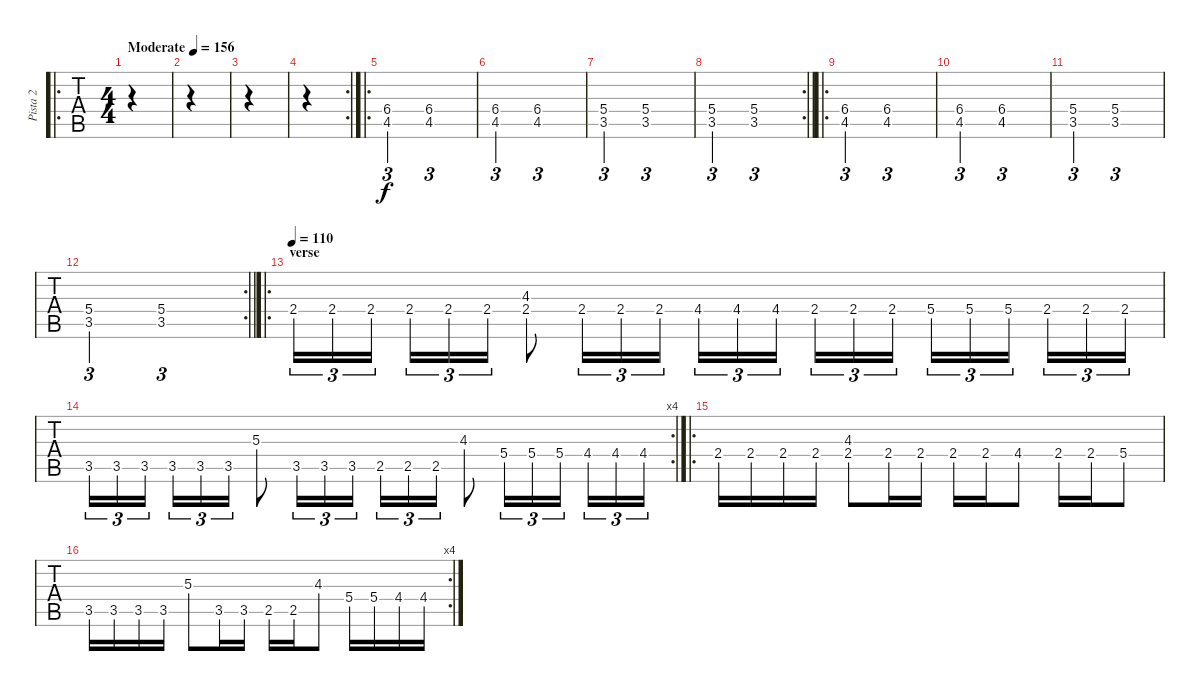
\track ("Pista 2" "Pista 2") {instrument overdrivenguitar}
\staff {tabs}
\tuning (D4 A3 F3 C3 G2 C2) {hide}
\ro
\ts (4 4)
\tempo (156 "Moderate")
\clef g2
\ks c
|
|
|
\rc 2
|
\ro
(6.4 4.5).2{tu (3 2)} (6.4 4.5).1{tu (3 2)} |
(6.4 4.5).2{tu (3 2)} (6.4 4.5).1{tu (3 2)} |
(5.4 3.5).2{tu (3 2)} (5.4 3.5).1{tu (3 2)} |
\rc 2
\barLineRight lightlight
(5.4 3.5).2{tu (3 2)} (5.4 3.5).1{tu (3 2)} |
\ro
(6.4 4.5).2{tu (3 2)} (6.4 4.5).1{tu (3 2)} |
(6.4 4.5).2{tu (3 2)} (6.4 4.5).1{tu (3 2)} |
(5.4 3.5).2{tu (3 2)} (5.4 3.5).1{tu (3 2)} |
\rc 2
\barLineRight lightlight
(5.4 3.5).2{tu (3 2)} (5.4 3.5).1{tu (3 2)} |
\ro
\section ("" "verse")
\tempo 110
2.4.16{tu (3 2)} 2.4.16{tu (3 2)} 2.4.16{tu (3 2) beam splitsecondary} 2.4.16{tu (3 2)} 2.4.16{tu (3 2)} 2.4.16{tu (3 2)} (4.3 2.4).8 2.4.16{tu (3 2)} 2.4.16{tu (3 2)} 2.4.16{tu (3 2)} 4.4.16{tu (3 2)} 4.4.16{tu (3 2)} 4.4.16{tu (3 2) beam splitsecondary} 2.4.16{tu (3 2)} 2.4.16{tu (3 2)} 2.4.16{tu (3 2)} 5.4.16{tu (3 2)} 5.4.16{tu (3 2)} 5.4.16{tu (3 2) beam splitsecondary} 2.4.16{tu (3 2)} 2.4.16{tu (3 2)} 2.4.16{tu (3 2)} |
\rc 4
3.5.16{tu (3 2)} 3.5.16{tu (3 2)} 3.5.16{tu (3 2) beam splitsecondary} 3.5.16{tu (3 2)} 3.5.16{tu (3 2)} 3.5.16{tu (3 2)} 5.3.8 3.5.16{tu (3 2)} 3.5.16{tu (3 2)} 3.5.16{tu (3 2)} 2.5.16{tu (3 2)} 2.5.16{tu (3 2)} 2.5.16{tu (3 2)} 4.3.8 5.4.16{tu (3 2)} 5.4.16{tu (3 2)} 5.4.16{tu (3 2) beam splitsecondary} 4.4.16{tu (3 2)} 4.4.16{tu (3 2)} 4.4.16{tu (3 2)} |
\ro
2.4.16 2.4.16 2.4.16 2.4.16 (4.3 2.4).8 2.4.16 2.4.16 2.4.16 2.4.16 4.4.8 2.4.16 2.4.16 5.4.8 |
\rc 4
3.5.16 3.5.16 3.5.16 3.5.16 5.3.8 3.5.16 3.5.16 2.5.16 2.5.16 4.3.8 5.4.16 5.4.16 4.4.16 4.4.16
